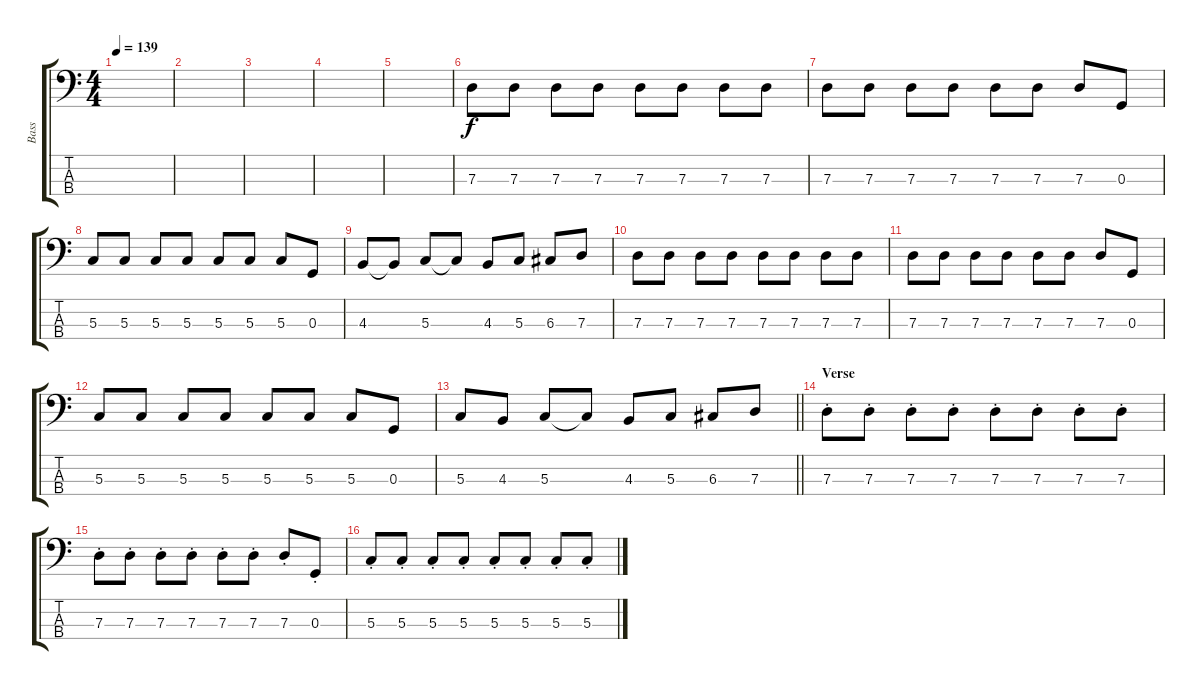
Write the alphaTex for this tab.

\track ("Bass" "Bass") {instrument electricbassfinger}
\staff {score tabs}
\tuning (F2 C2 G1 D1) {hide}
\ts (4 4)
\tempo 139
\clef f4
\ks c
|
|
|
|
|
7.3.8 7.3.8 7.3.8 7.3.8 7.3.8 7.3.8 7.3.8 7.3.8 |
7.3.8 7.3.8 7.3.8 7.3.8 7.3.8 7.3.8 7.3.8 0.3.8 |
5.3.8 5.3.8 5.3.8 5.3.8 5.3.8 5.3.8 5.3.8 0.3.8 |
4.3.8 4.3{t}.8 5.3.8 5.3{t}.8 4.3.8 5.3.8 6.3.8 7.3.8 |
7.3.8 7.3.8 7.3.8 7.3.8 7.3.8 7.3.8 7.3.8 7.3.8 |
7.3.8 7.3.8 7.3.8 7.3.8 7.3.8 7.3.8 7.3.8 0.3.8 |
5.3.8 5.3.8 5.3.8 5.3.8 5.3.8 5.3.8 5.3.8 0.3.8 |
\barLineRight lightlight
5.3.8 4.3.8 5.3.8 5.3{t}.8 4.3.8 5.3.8 6.3.8 7.3.8 |
\section ("" "Verse")
7.3{st}.8 7.3{st}.8 7.3{st}.8 7.3{st}.8 7.3{st}.8 7.3{st}.8 7.3{st}.8 7.3{st}.8 |
7.3{st}.8 7.3{st}.8 7.3{st}.8 7.3{st}.8 7.3{st}.8 7.3{st}.8 7.3{st}.8 0.3{st}.8 |
5.3{st}.8 5.3{st}.8 5.3{st}.8 5.3{st}.8 5.3{st}.8 5.3{st}.8 5.3{st}.8 5.3{st}.8
